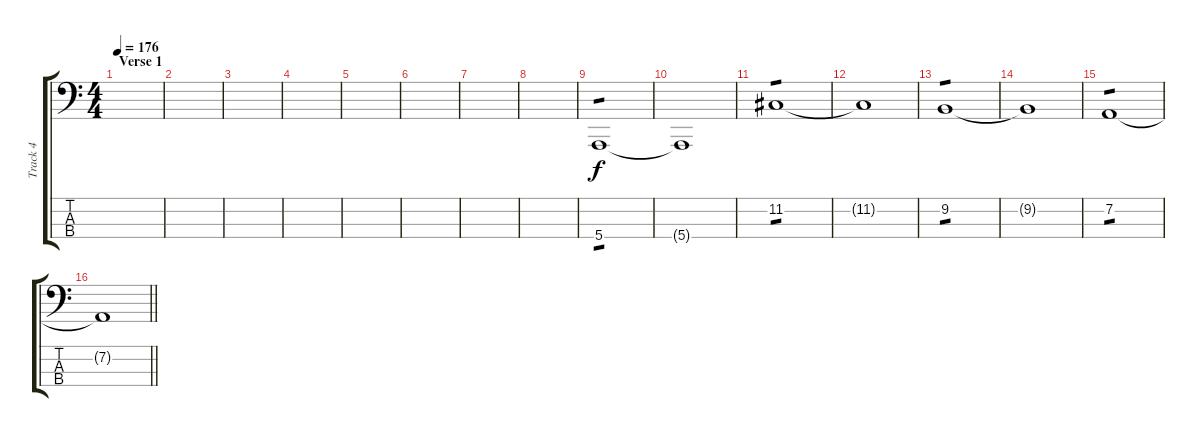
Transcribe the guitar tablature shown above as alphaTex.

\track ("Track 4" "Track 4") {instrument lead8bassandlead}
\staff {score tabs}
\tuning (G2 D2 A1 E1) {hide}
\ts (4 4)
\section ("" "Verse 1")
\tempo 176
\clef f4
\ks c
|
|
|
|
|
|
|
|
5.4.1{tp 1} |
5.4{t}.1 |
11.2.1{tp 1} |
11.2{t}.1 |
9.2.1{tp 1} |
9.2{t}.1 |
7.2.1{tp 1} |
\barLineRight lightlight
7.2{t}.1
